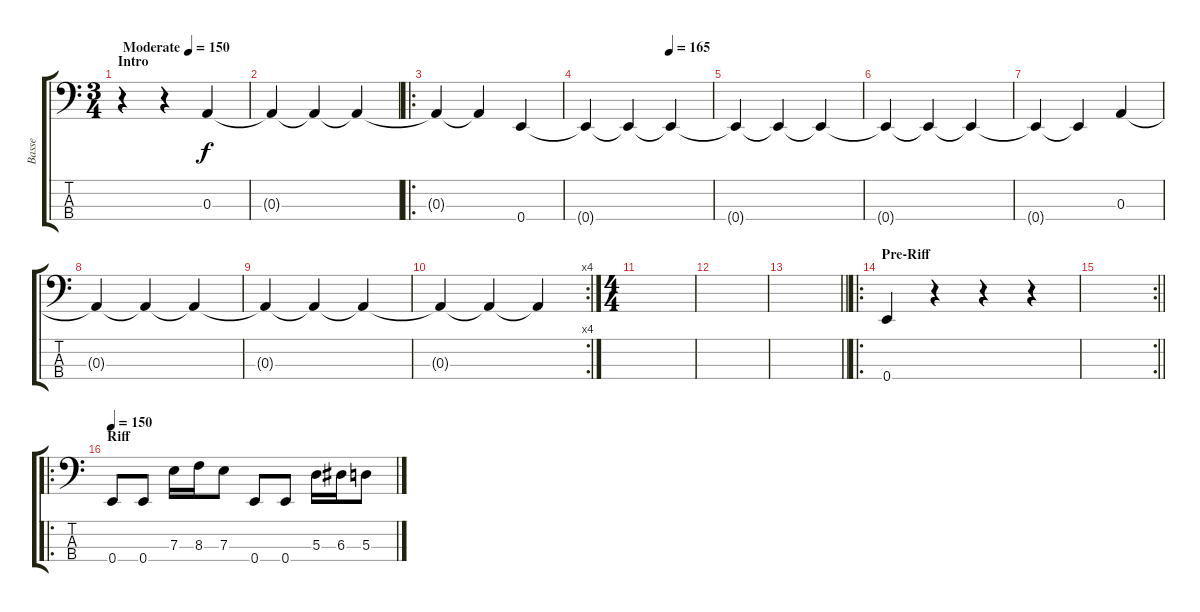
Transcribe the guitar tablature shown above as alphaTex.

\track ("Basse" "Basse") {instrument electricbassfinger}
\staff {score tabs}
\tuning (G2 D2 A1 E1) {hide}
\ts (3 4)
\section ("" "Intro")
\tempo (150 "Moderate")
\tempo 165
\tempo (150 "Moderate")
\clef f4
\ks c
r.4{dy f instrument electricbassfinger} r.4 0.3.4 |
0.3{t}.4 0.3{t}.4 0.3{t}.4 |
\ro
0.3{t}.4 0.3{t}.4 0.4.4 |
\tempo (165 0.6666666666666666)
0.4{t}.4 0.4{t}.4 0.4{t}.4 |
0.4{t}.4 0.4{t}.4 0.4{t}.4 |
0.4{t}.4 0.4{t}.4 0.4{t}.4 |
0.4{t}.4 0.4{t}.4 0.3.4 |
0.3{t}.4 0.3{t}.4 0.3{t}.4 |
0.3{t}.4 0.3{t}.4 0.3{t}.4 |
\rc 4
0.3{t}.4 0.3{t}.4 0.3{t}.4 |
\ts (4 4)
|
|
\barLineRight lightlight
|
\ro
\section ("" "Pre-Riff")
0.4.4 r.4 r.4 r.4 |
\rc 2
\barLineRight lightlight
|
\ro
\section ("" "Riff")
\tempo 150
0.4.8 0.4.8 7.3.16 8.3.16 7.3.8 0.4.8 0.4.8 5.3.16 6.3.16 5.3.8
